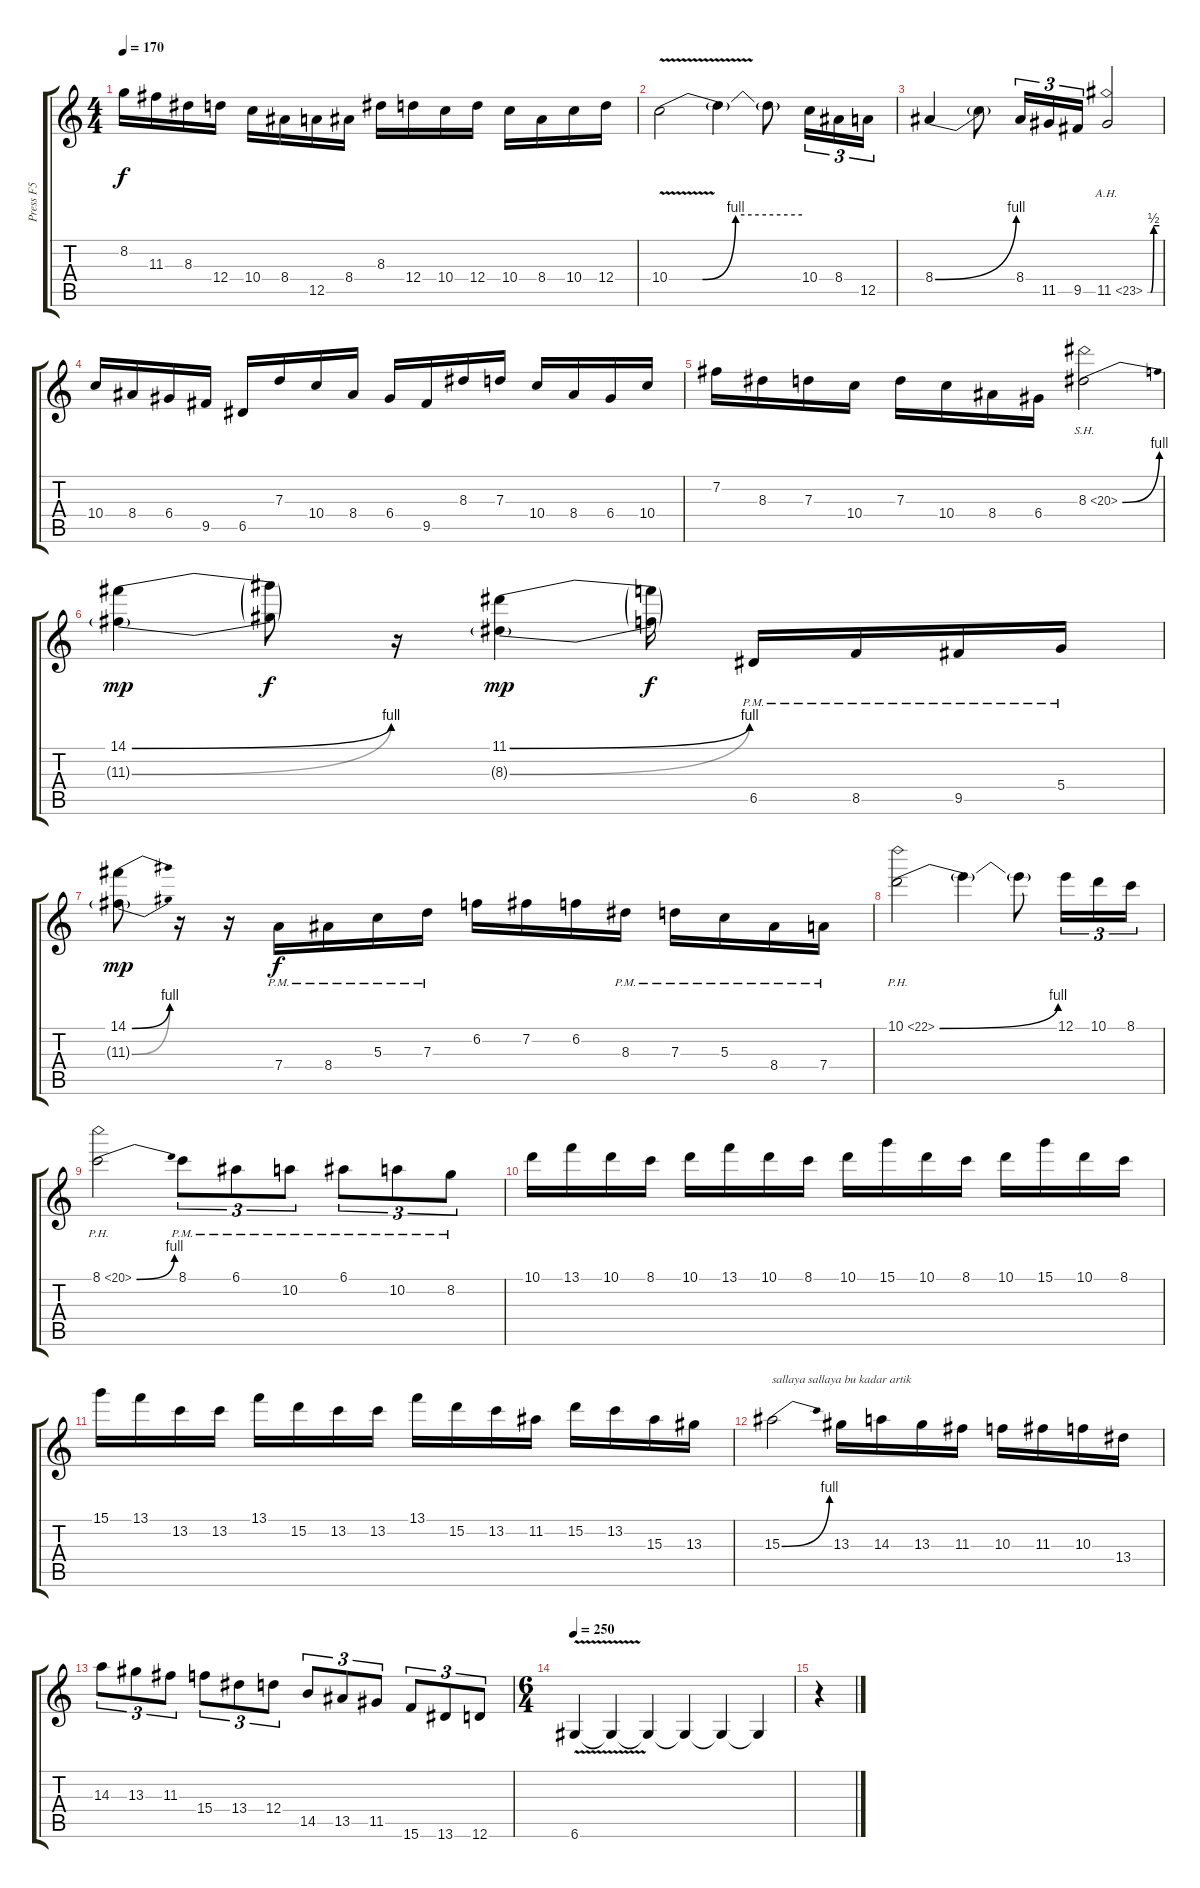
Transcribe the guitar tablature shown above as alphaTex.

\track ("Press F5" "Press F5") {instrument distortionguitar}
\staff {score tabs}
\tuning (E4 B3 G3 D3 A2 D2) {hide}
\ts (4 4)
\tempo 170
\clef g2
\ks c
8.2.16{dy f} 11.3.16 8.3.16 12.4.16 10.4.16 8.4.16 12.5.16 8.4.16 8.3.16 12.4.16 10.4.16 12.4.16 10.4.16 8.4.16 10.4.16 12.4.16 |
10.4{be (custom 0 0 15 0 30 4 60 4) v}.2 10.4{t}.4 10.4{t}.8 10.4.16{tu (3 2)} 8.4.16{tu (3 2)} 12.5.16{tu (3 2)} |
8.4{be (bend 0 0 60 4)}.4 8.4{t}.8 8.4.16{tu (3 2)} 11.5.16{tu (3 2)} 9.5.16{tu (3 2)} 11.5{be (custom 0 0 15 0 31 2 60 2) ah 12}.2 |
10.4.16 8.4.16 6.4.16 9.5.16 6.5.16 7.3.16 10.4.16 8.4.16 6.4.16 9.5.16 8.3.16 7.3.16 10.4.16 8.4.16 6.4.16 10.4.16 |
7.2.16 8.3.16 7.3.16 10.4.16 7.3.16 10.4.16 8.4.16 6.4.16 8.3{be (bend 0 0 60 4) sh 12}.2 |
(14.1{be (bend 0 0 60 4)} 11.3{be (bend 0 0 60 4) g}).4{dy mp} (14.1{t} 11.3{t}).8{dy f} r.16 (11.1{be (bend 0 0 60 4)} 8.3{be (bend 0 0 60 4) g}).4{dy mp} (11.1{t} 8.3{t}).16{dy f} 6.5{pm}.16 8.5{pm}.16 9.5{pm}.16 5.4{pm}.16 |
(14.1{be (bend 0 0 60 4)} 11.3{be (bend 0 0 60 4) g}).8{dy mp} r.16 r.16 7.4{pm}.16{dy f} 8.4{pm}.16 5.3{pm}.16 7.3{pm}.16 6.2.16 7.2.16 6.2.16 8.3{pm}.16 7.3{pm}.16 5.3{pm}.16 8.4{pm}.16 7.4{pm}.16 |
10.1{be (bend 0 0 60 4) ph 12}.2 10.1{t}.4 10.1{t}.8 12.1.16{tu (3 2)} 10.1.16{tu (3 2)} 8.1.16{tu (3 2)} |
8.1{be (bend 0 0 60 4) ph 12}.2 8.1{pm}.8{tu (3 2)} 6.1{pm}.8{tu (3 2)} 10.2{pm}.8{tu (3 2)} 6.1{pm}.8{tu (3 2)} 10.2{pm}.8{tu (3 2)} 8.2{pm}.8{tu (3 2)} |
10.1.16 13.1.16 10.1.16 8.1.16 10.1.16 13.1.16 10.1.16 8.1.16 10.1.16 15.1.16 10.1.16 8.1.16 10.1.16 15.1.16 10.1.16 8.1.16 |
15.1.16 13.1.16 13.2.16 13.2.16 13.1.16 15.2.16 13.2.16 13.2.16 13.1.16 15.2.16 13.2.16 11.2.16 15.2.16 13.2.16 15.3.16 13.3.16 |
15.3{be (bend 0 0 60 4)}.2{txt "sallaya sallaya bu kadar artik"} 13.3.16 14.3.16 13.3.16 11.3.16 10.3.16 11.3.16 10.3.16 13.4.16 |
14.3.8{tu (3 2)} 13.3.8{tu (3 2)} 11.3.8{tu (3 2)} 15.4.8{tu (3 2)} 13.4.8{tu (3 2)} 12.4.8{tu (3 2)} 14.5.8{tu (3 2)} 13.5.8{tu (3 2)} 11.5.8{tu (3 2)} 15.6.8{tu (3 2)} 13.6.8{tu (3 2)} 12.6.8{tu (3 2)} |
\ts (6 4)
\tempo 250
6.6{v}.4 6.6{t}.4 6.6{t}.4 6.6{t}.4 6.6{t}.4 6.6{t}.4 |
r.4
